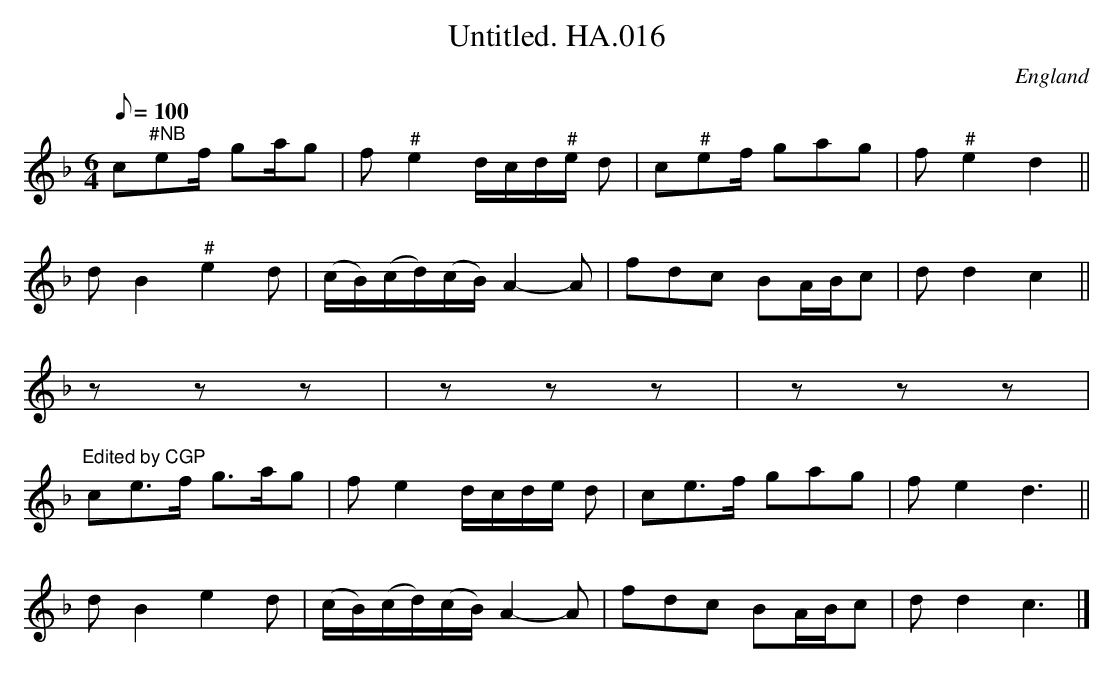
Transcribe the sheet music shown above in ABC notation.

X:1
T:Untitled. HA.016
M:6/4
O:England
Q:100
K:F
c"^#NB"ef/ ga/g|f"^#"e2 d/c/d/"^#"e/ d|c"^#"ef/ gag|f"^#"e2d2||!
dB2 "^#"e2d|(c/B/)(c/d/)(c/B/) A2-A|fdc BA/B/c|dd2c2||!
zzz|zzz|zzz|!
"^Edited by CGP"ce>f g>ag|fe2 d/c/d/e/ d|ce>f gag|fe2d3||!
dB2 e2d|(c/B/)(c/d/)(c/B/) A2-A|fdc BA/B/c|dd2c3|]
